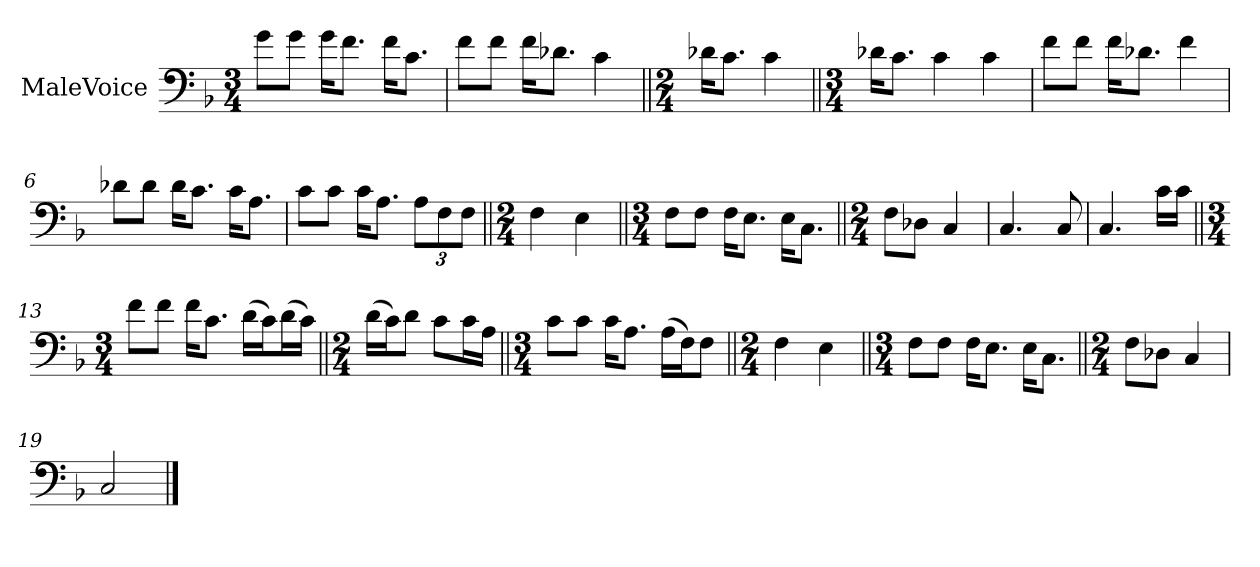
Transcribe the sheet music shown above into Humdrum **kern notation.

**kern
*part1
*staff1
*I"MaleVoice
*clefF4
*k[b-]
*M3/4
*MM80
=1
8g\L
8g\J
16g\KL
8.f\J
16f\KL
8.c\J
=2
8f\L
8f\J
16f\KL
8.d-X\J
4c
=3||
*M2/4
16d-X\KL
8.c\J
4c
=4||
*M3/4
16d-X\KL
8.c\J
4c
4c
=5
8f\L
8f\J
16f\KL
8.d-X\J
4f
=6
8d-X\L
8d-\J
16d-\KL
8.c\J
16c\KL
8.A\J
=7
8c\L
8c\J
16c\KL
8.A\J
12A\L
12F\
12F\J
=8||
*M2/4
4F
4E
=9||
*M3/4
8F\L
8F\J
16F\KL
8.E\J
16E\KL
8.C\J
=10||
*M2/4
8F\L
8D-X\J
4C
=11
4.C
8C
=12
4.C
16c\LL
16c\JJ
=13||
*M3/4
8f\L
8f\J
16f\KL
8.c\J
(16d\LL
16c\J)
(16d\L
16c\JJ)
=14||
*M2/4
(16d\LL
16c\J)
8d\J
8c\L
16c\L
16A\JJ
=15||
*M3/4
8c\L
8c\J
16c\KL
8.A\J
(16A\LL
16F\J)
8F\J
=16||
*M2/4
4F
4E
=17||
*M3/4
8F\L
8F\J
16F\KL
8.E\J
16E\KL
8.C\J
=18||
*M2/4
8F\L
8D-X\J
4C
=19
2C
==
*-
